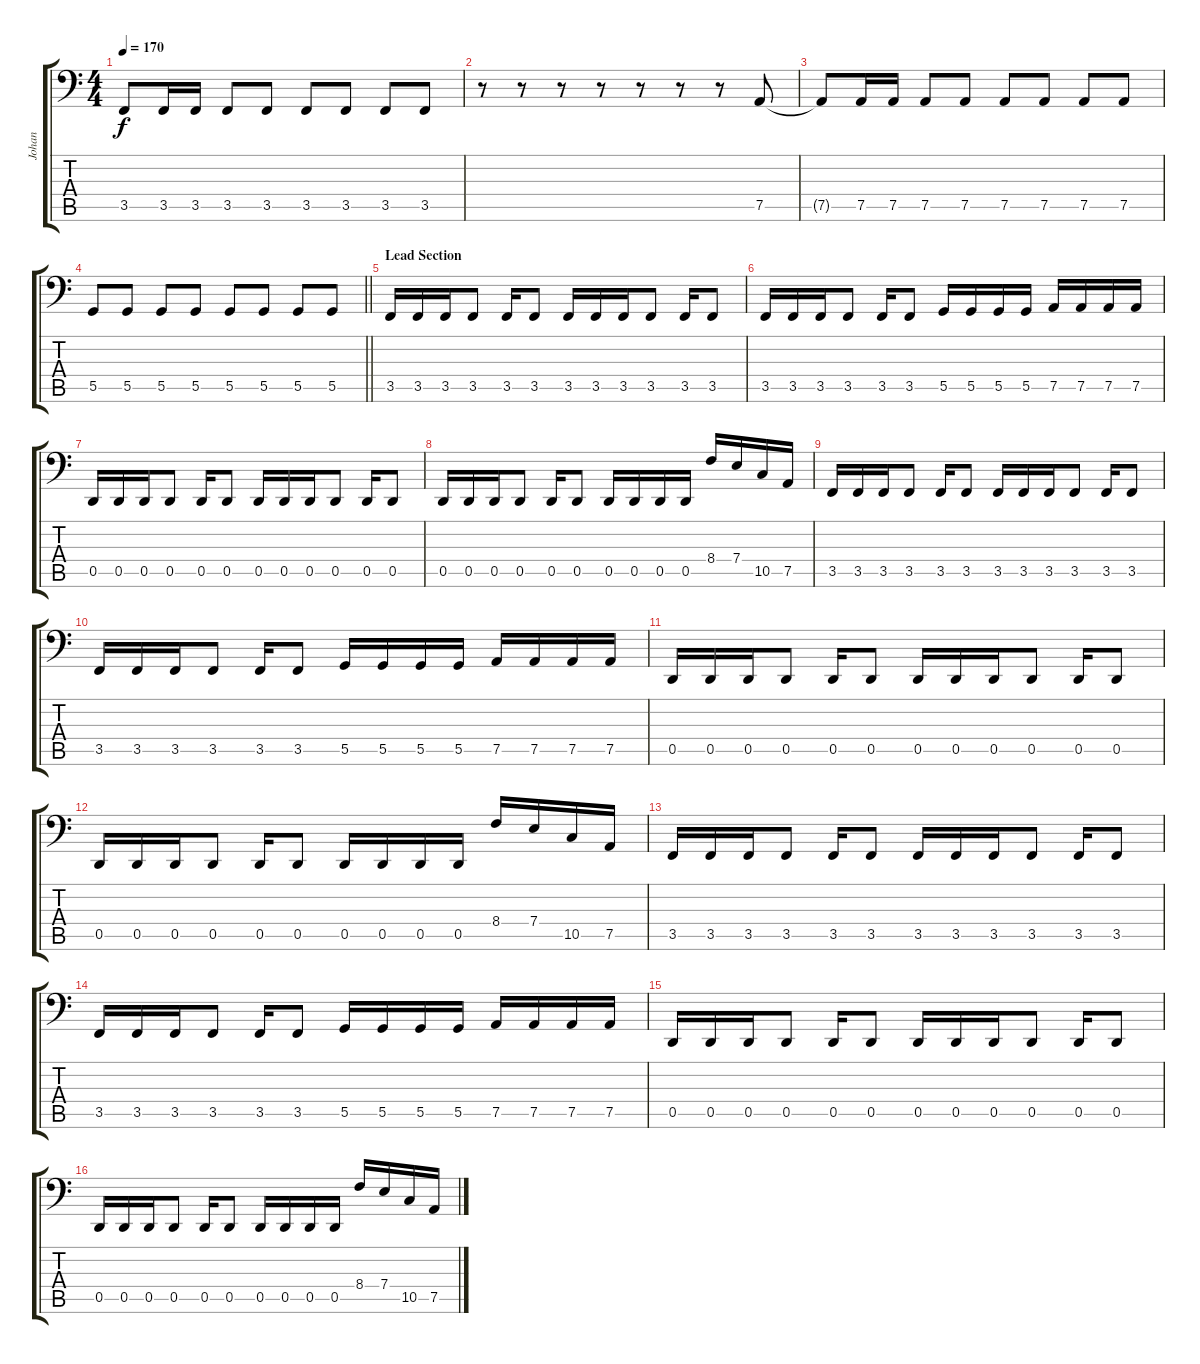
\track ("Johan" "Johan") {instrument electricbassfinger}
\staff {score tabs}
\tuning (C3 G2 D2 A1 D1 B0) {hide}
\ts (4 4)
\tempo 170
\clef f4
\ks c
3.5{t}.8{dy f} 3.5.16 3.5.16 3.5.8 3.5.8 3.5.8 3.5.8 3.5.8 3.5.8 |
r.8 r.8 r.8 r.8 r.8 r.8 r.8 7.5.8 |
7.5{t}.8 7.5.16 7.5.16 7.5.8 7.5.8 7.5.8 7.5.8 7.5.8 7.5.8 |
\barLineRight lightlight
5.5.8 5.5.8 5.5.8 5.5.8 5.5.8 5.5.8 5.5.8 5.5.8 |
\section ("" "Lead Section")
3.5.16 3.5.16 3.5.16 3.5.8 3.5.16 3.5.8 3.5.16 3.5.16 3.5.16 3.5.8 3.5.16 3.5.8 |
3.5.16 3.5.16 3.5.16 3.5.8 3.5.16 3.5.8 5.5.16 5.5.16 5.5.16 5.5.16 7.5.16 7.5.16 7.5.16 7.5.16 |
0.5.16 0.5.16 0.5.16 0.5.8 0.5.16 0.5.8 0.5.16 0.5.16 0.5.16 0.5.8 0.5.16 0.5.8 |
0.5.16 0.5.16 0.5.16 0.5.8 0.5.16 0.5.8 0.5.16 0.5.16 0.5.16 0.5.16 8.4.16 7.4.16 10.5.16 7.5.16 |
3.5.16 3.5.16 3.5.16 3.5.8 3.5.16 3.5.8 3.5.16 3.5.16 3.5.16 3.5.8 3.5.16 3.5.8 |
3.5.16 3.5.16 3.5.16 3.5.8 3.5.16 3.5.8 5.5.16 5.5.16 5.5.16 5.5.16 7.5.16 7.5.16 7.5.16 7.5.16 |
0.5.16 0.5.16 0.5.16 0.5.8 0.5.16 0.5.8 0.5.16 0.5.16 0.5.16 0.5.8 0.5.16 0.5.8 |
0.5.16 0.5.16 0.5.16 0.5.8 0.5.16 0.5.8 0.5.16 0.5.16 0.5.16 0.5.16 8.4.16 7.4.16 10.5.16 7.5.16 |
3.5.16 3.5.16 3.5.16 3.5.8 3.5.16 3.5.8 3.5.16 3.5.16 3.5.16 3.5.8 3.5.16 3.5.8 |
3.5.16 3.5.16 3.5.16 3.5.8 3.5.16 3.5.8 5.5.16 5.5.16 5.5.16 5.5.16 7.5.16 7.5.16 7.5.16 7.5.16 |
0.5.16 0.5.16 0.5.16 0.5.8 0.5.16 0.5.8 0.5.16 0.5.16 0.5.16 0.5.8 0.5.16 0.5.8 |
0.5.16 0.5.16 0.5.16 0.5.8 0.5.16 0.5.8 0.5.16 0.5.16 0.5.16 0.5.16 8.4.16 7.4.16 10.5.16 7.5.16
